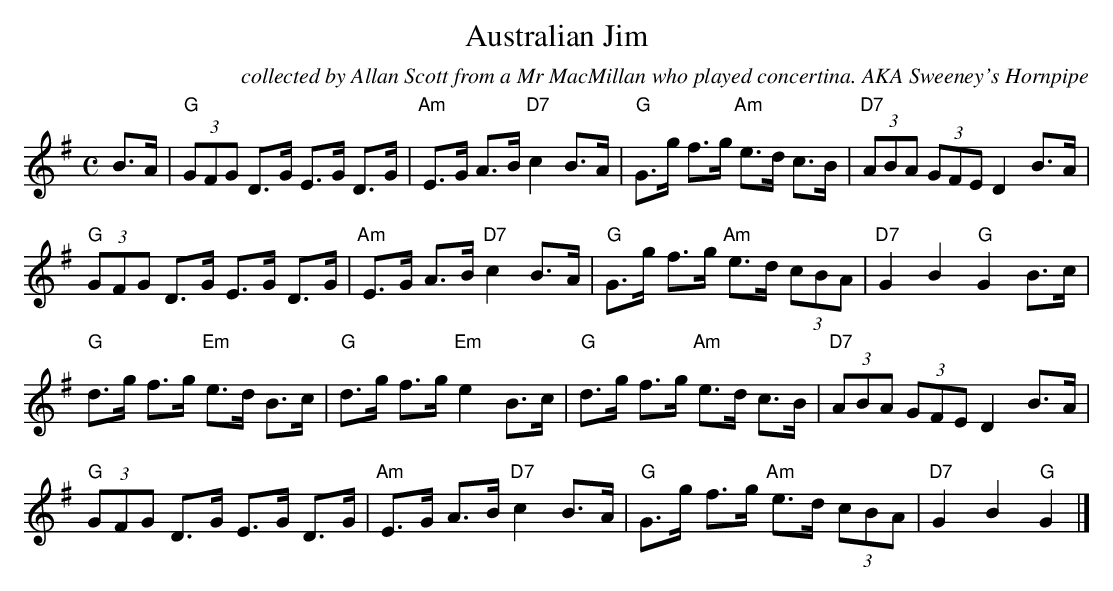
X:1
T:Australian Jim
C:collected by Allan Scott from a Mr MacMillan who played concertina. AKA Sweeney's Hornpipe
M:C
L:1/8
K:G
B>A|"G"(3GFG D>G E>G D>G|"Am"E>G A>B "D7"c2 B>A|"G"G>g f>g "Am"e>d c>B|"D7"(3ABA (3GFE D2 B>A|
"G"(3GFG D>G E>G D>G|"Am"E>G A>B "D7"c2 B>A|"G"G>g f>g "Am"e>d (3cBA|"D7" G2 B2 "G" G2 B>c|
"G"d>g f>g "Em"e>d B>c|"G"d>g f>g "Em"e2 B>c|"G"d>g f>g "Am"e>d c>B|"D7"(3ABA (3GFE D2 B>A|
"G"(3GFG D>G E>G D>G|"Am"E>G A>B "D7"c2 B>A|"G"G>g f>g "Am"e>d (3cBA|"D7"G2 B2 "G"G2|]
